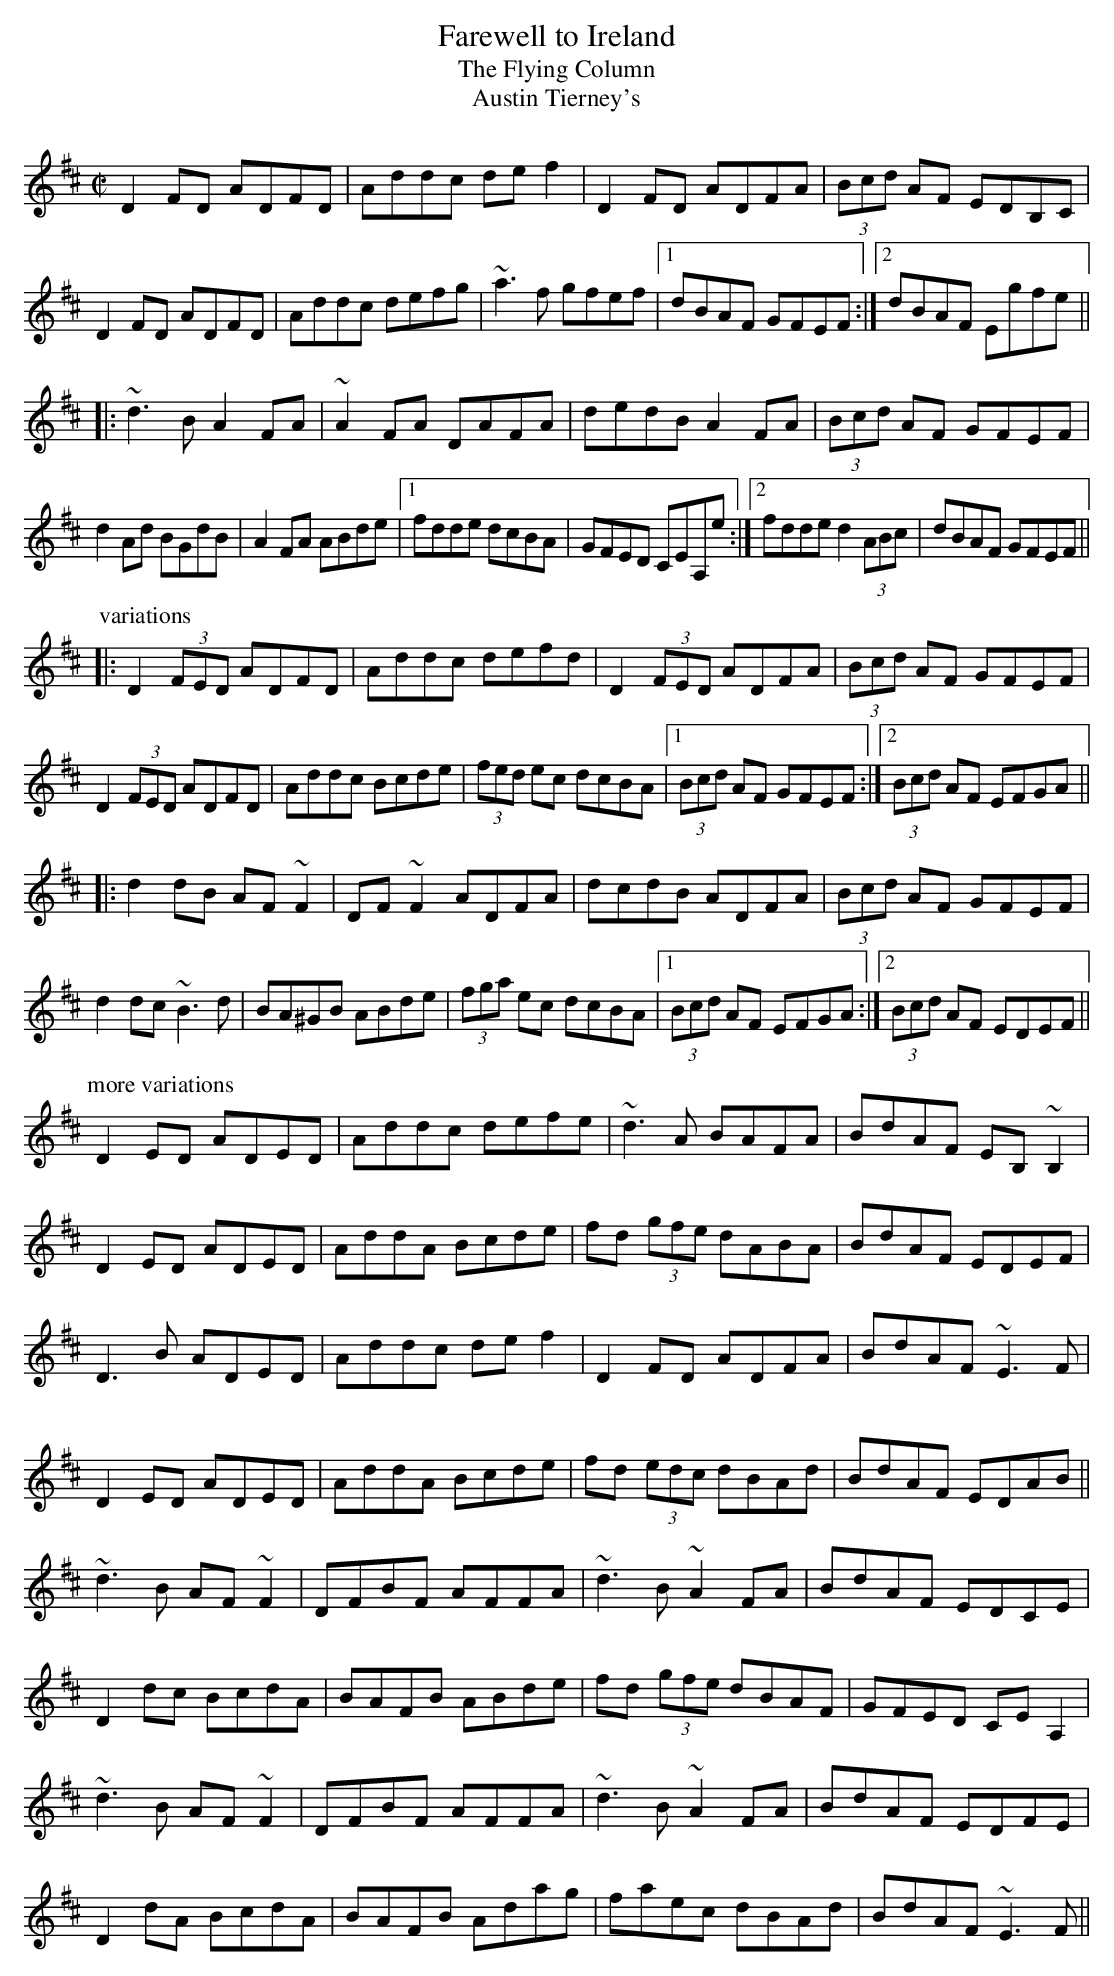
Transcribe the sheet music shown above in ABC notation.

X:1
T:Farewell to Ireland
T:Flying Column, The
T:Austin Tierney's
M:C|
K:D
D2FD ADFD | Addc def2 | D2FD ADFA | (3Bcd AF EDB,C |
D2FD ADFD | Addc defg | ~a3f gfef |1 dBAF GFEF :|2 dBAF Egfe ||
|: ~d3B A2FA | ~A2FA DAFA | dedB A2FA | (3Bcd AF GFEF |
d2Ad BGdB | A2FA ABde |1 fdde dcBA | GFED CEA,e :|2 fdde d2 (3ABc | dBAF GFEF ||
P:variations
|: D2 (3FED ADFD | Addc defd | D2 (3FED ADFA | (3Bcd AF GFEF |
D2 (3FED ADFD | Addc Bcde | (3fed ec dcBA |1 (3Bcd AF GFEF :|2 (3Bcd AF EFGA ||
|: d2dB AF~F2 | DF~F2 ADFA | dcdB ADFA | (3Bcd AF GFEF |
d2dc ~B3d | BA^GB ABde | (3fga ec dcBA |1 (3Bcd AF EFGA :|2 (3Bcd AF EDEF ||
P:more variations
D2ED ADED | Addc defe | ~d3A BAFA | BdAF EB,~B,2 |
D2ED ADED | AddA Bcde | fd (3gfe dABA | BdAF EDEF |
D3B ADED | Addc def2 | D2FD ADFA | BdAF ~E3F |
D2ED ADED | AddA Bcde | fd (3edc dBAd | BdAF EDAB ||
~d3B AF~F2 | DFBF AFFA | ~d3B ~A2FA | BdAF EDCE |
D2dc BcdA | BAFB ABde | fd (3gfe dBAF | GFED CEA,2 |
~d3B AF~F2 | DFBF AFFA | ~d3B ~A2FA | BdAF EDFE |
D2dA BcdA | BAFB Adag | faec dBAd | BdAF ~E3F ||
